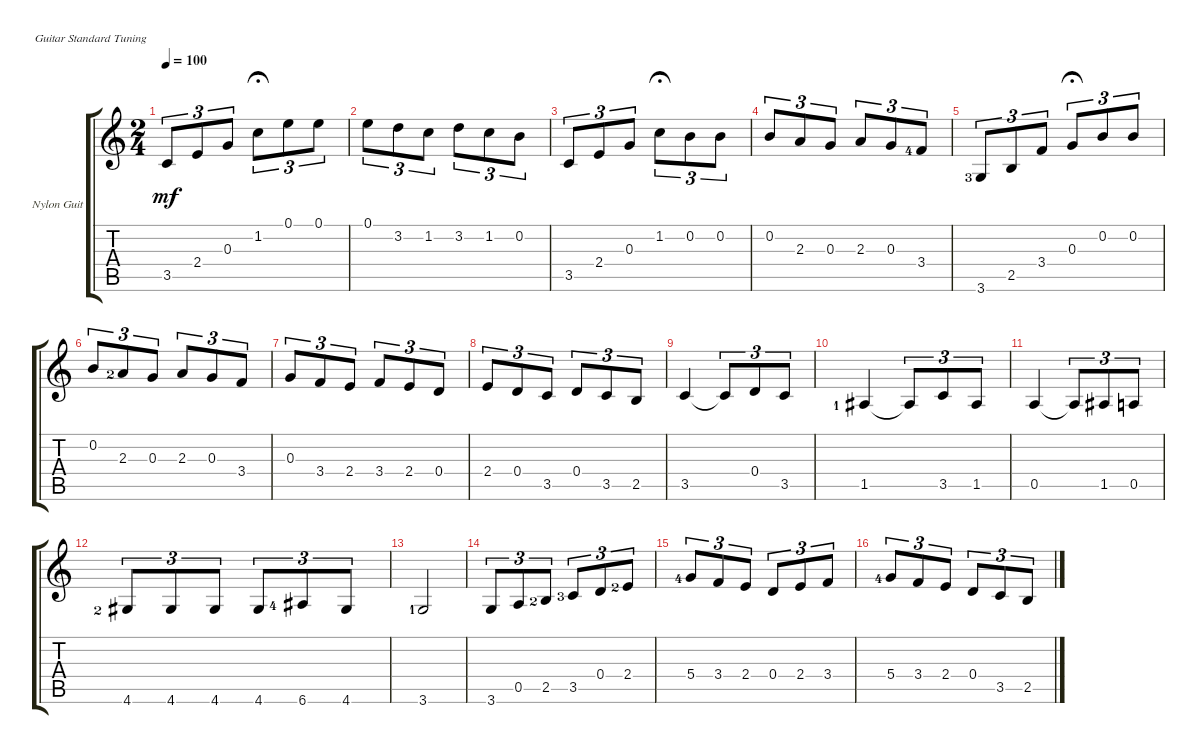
\defaultSystemsLayout 4
\bracketExtendMode groupsimilarinstruments
\firstSystemTrackNameOrientation horizontal
\otherSystemsTrackNameOrientation horizontal
\track ("Nylon Guitar" "Nylon Guit") {instrument acousticguitarsteel}
\staff {score tabs}
\tuning (E4 B3 G3 D3 A2 E2)
\ts (2 4)
\tempo 100
\clef g2
\ks c
3.5.8{tu (3 2) dy mf} 2.4.8{tu (3 2)} 0.3.8{tu (3 2)} 1.2.8{tu (3 2) fermata (medium 0.5)} 0.1.8{tu (3 2)} 0.1.8{tu (3 2)} |
0.1.8{tu (3 2)} 3.2.8{tu (3 2)} 1.2.8{tu (3 2)} 3.2.8{tu (3 2)} 1.2.8{tu (3 2)} 0.2.8{tu (3 2)} |
3.5.8{tu (3 2)} 2.4.8{tu (3 2)} 0.3.8{tu (3 2)} 1.2.8{tu (3 2) fermata (medium 0.5)} 0.2.8{tu (3 2)} 0.2.8{tu (3 2)} |
0.2.8{tu (3 2)} 2.3.8{tu (3 2)} 0.3.8{tu (3 2)} 2.3.8{tu (3 2)} 0.3.8{tu (3 2)} 3.4{lf 5}.8{tu (3 2)} |
3.6{lf 4}.8{tu (3 2)} 2.5.8{tu (3 2)} 3.4.8{tu (3 2)} 0.3.8{tu (3 2) fermata (medium 0.5)} 0.2.8{tu (3 2)} 0.2.8{tu (3 2)} |
0.2.8{tu (3 2)} 2.3{lf 3}.8{tu (3 2)} 0.3.8{tu (3 2)} 2.3.8{tu (3 2)} 0.3.8{tu (3 2)} 3.4.8{tu (3 2)} |
0.3.8{tu (3 2)} 3.4.8{tu (3 2)} 2.4.8{tu (3 2)} 3.4.8{tu (3 2)} 2.4.8{tu (3 2)} 0.4.8{tu (3 2)} |
2.4.8{tu (3 2)} 0.4.8{tu (3 2)} 3.5.8{tu (3 2)} 0.4.8{tu (3 2)} 3.5.8{tu (3 2)} 2.5.8{tu (3 2)} |
3.5.4 3.5{t}.8{tu (3 2)} 0.4.8{tu (3 2)} 3.5.8{tu (3 2)} |
1.5{lf 2}.4 1.5{t}.8{tu (3 2)} 3.5.8{tu (3 2)} 1.5.8{tu (3 2)} |
0.5.4 0.5{t}.8{tu (3 2)} 1.5.8{tu (3 2)} 0.5.8{tu (3 2)} |
4.6{lf 3}.8{tu (3 2)} 4.6.8{tu (3 2)} 4.6.8{tu (3 2)} 4.6.8{tu (3 2)} 6.6{lf 5}.8{tu (3 2)} 4.6.8{tu (3 2)} |
3.6{lf 2}.2 |
3.6.8{tu (3 2)} 0.5.8{tu (3 2)} 2.5{lf 3}.8{tu (3 2)} 3.5{lf 4}.8{tu (3 2)} 0.4.8{tu (3 2)} 2.4{lf 3}.8{tu (3 2)} |
5.4{lf 5}.8{tu (3 2)} 3.4.8{tu (3 2)} 2.4.8{tu (3 2)} 0.4.8{tu (3 2)} 2.4.8{tu (3 2)} 3.4.8{tu (3 2)} |
5.4{lf 5}.8{tu (3 2)} 3.4.8{tu (3 2)} 2.4.8{tu (3 2)} 0.4.8{tu (3 2)} 3.5.8{tu (3 2)} 2.5.8{tu (3 2)}
